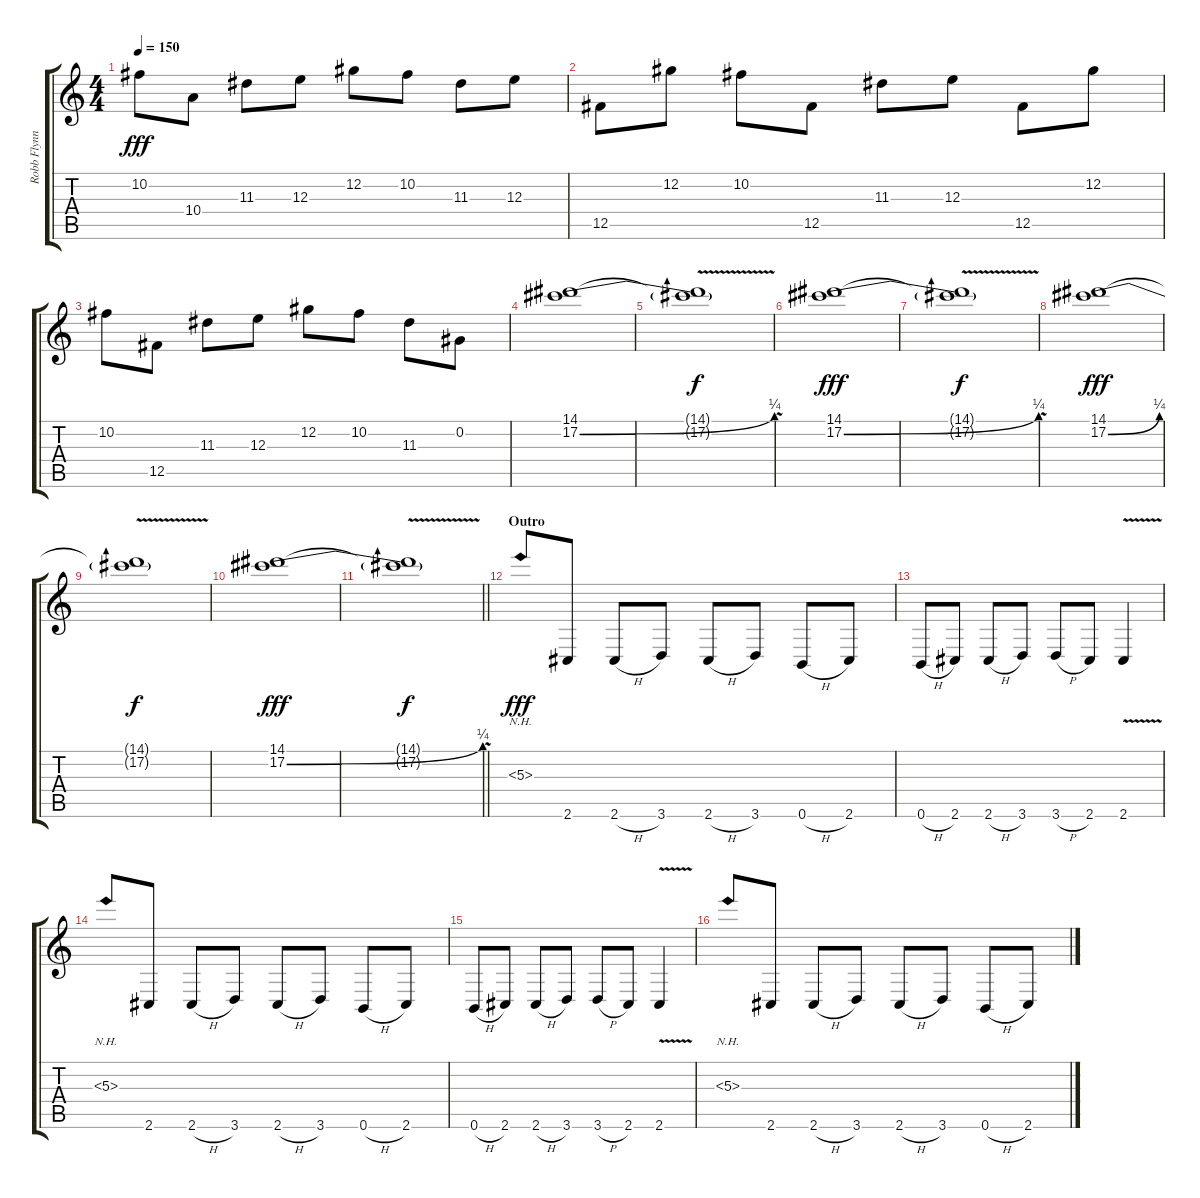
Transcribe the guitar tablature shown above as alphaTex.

\track ("Robb Flynn" "Robb Flynn") {instrument distortionguitar}
\staff {score tabs}
\tuning (Db4 Ab3 E3 B2 Gb2 B1) {hide}
\ts (4 4)
\tempo 150
\clef g2
\ks c
10.2.8{dy fff} 10.4.8 11.3.8 12.3.8 12.2.8 10.2.8 11.3.8 12.3.8 |
12.5.8 12.2.8 10.2.8 12.5.8 11.3.8 12.3.8 12.5.8 12.2.8 |
10.2.8 12.5.8 11.3.8 12.3.8 12.2.8 10.2.8 11.3.8 0.2.8 |
(14.1 17.2{be (bend 0 0 60 1)}).1 |
(14.1{t} 17.2{v t}).1{dy f} |
(14.1 17.2{be (bend 0 0 60 1)}).1{dy fff} |
(14.1{t} 17.2{v t}).1{dy f} |
(14.1 17.2{be (bend 0 0 60 1)}).1{dy fff} |
(14.1{t} 17.2{v t}).1{dy f} |
(14.1 17.2{be (bend 0 0 60 1)}).1{dy fff} |
\barLineRight lightlight
(14.1{t} 17.2{v t}).1{dy f} |
\section ("" "Outro")
5.3{nh}.8{dy fff} 2.6.8 2.6{h}.8 3.6.8 2.6{h}.8 3.6.8 0.6{h}.8 2.6.8 |
0.6{h}.8 2.6.8 2.6{h}.8 3.6.8 3.6{h}.8 2.6.8 2.6{v}.4 |
5.3{nh}.8 2.6.8 2.6{h}.8 3.6.8 2.6{h}.8 3.6.8 0.6{h}.8 2.6.8 |
0.6{h}.8 2.6.8 2.6{h}.8 3.6.8 3.6{h}.8 2.6.8 2.6{v}.4 |
5.3{nh}.8 2.6.8 2.6{h}.8 3.6.8 2.6{h}.8 3.6.8 0.6{h}.8 2.6.8
